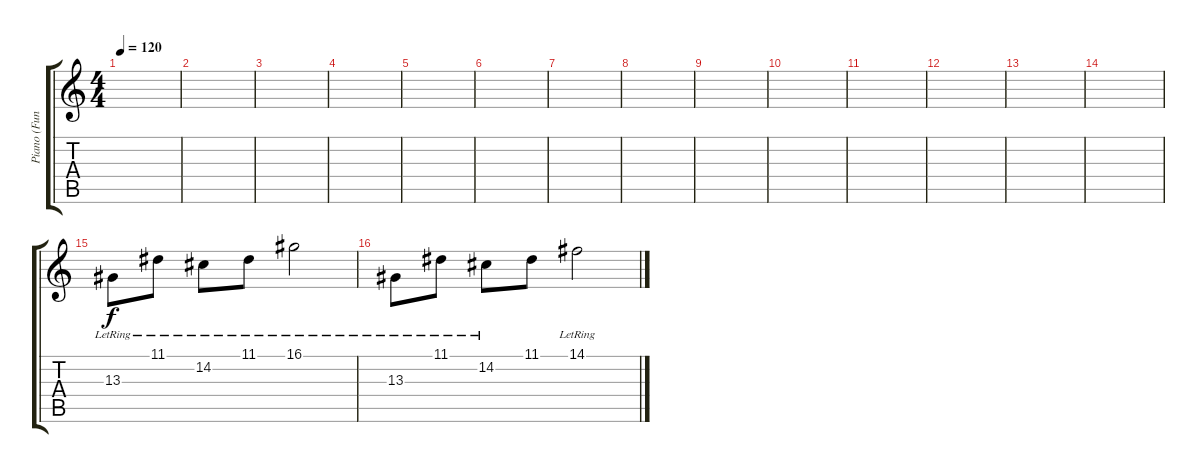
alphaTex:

\track ("Piano (Funto)" "Piano (Fun") {instrument acousticgrandpiano}
\staff {score tabs}
\tuning (E4 B3 G3 D3 A2 E2) {hide}
\ts (4 4)
\tempo 120
\clef g2
\ks c
|
|
|
|
|
|
|
|
|
|
|
|
|
|
13.3{lr}.8 11.1{lr}.8 14.2{lr}.8 11.1{lr}.8 16.1{lr}.2 |
13.3{lr}.8 11.1{lr}.8 14.2{lr}.8 11.1.8 14.1{lr}.2
